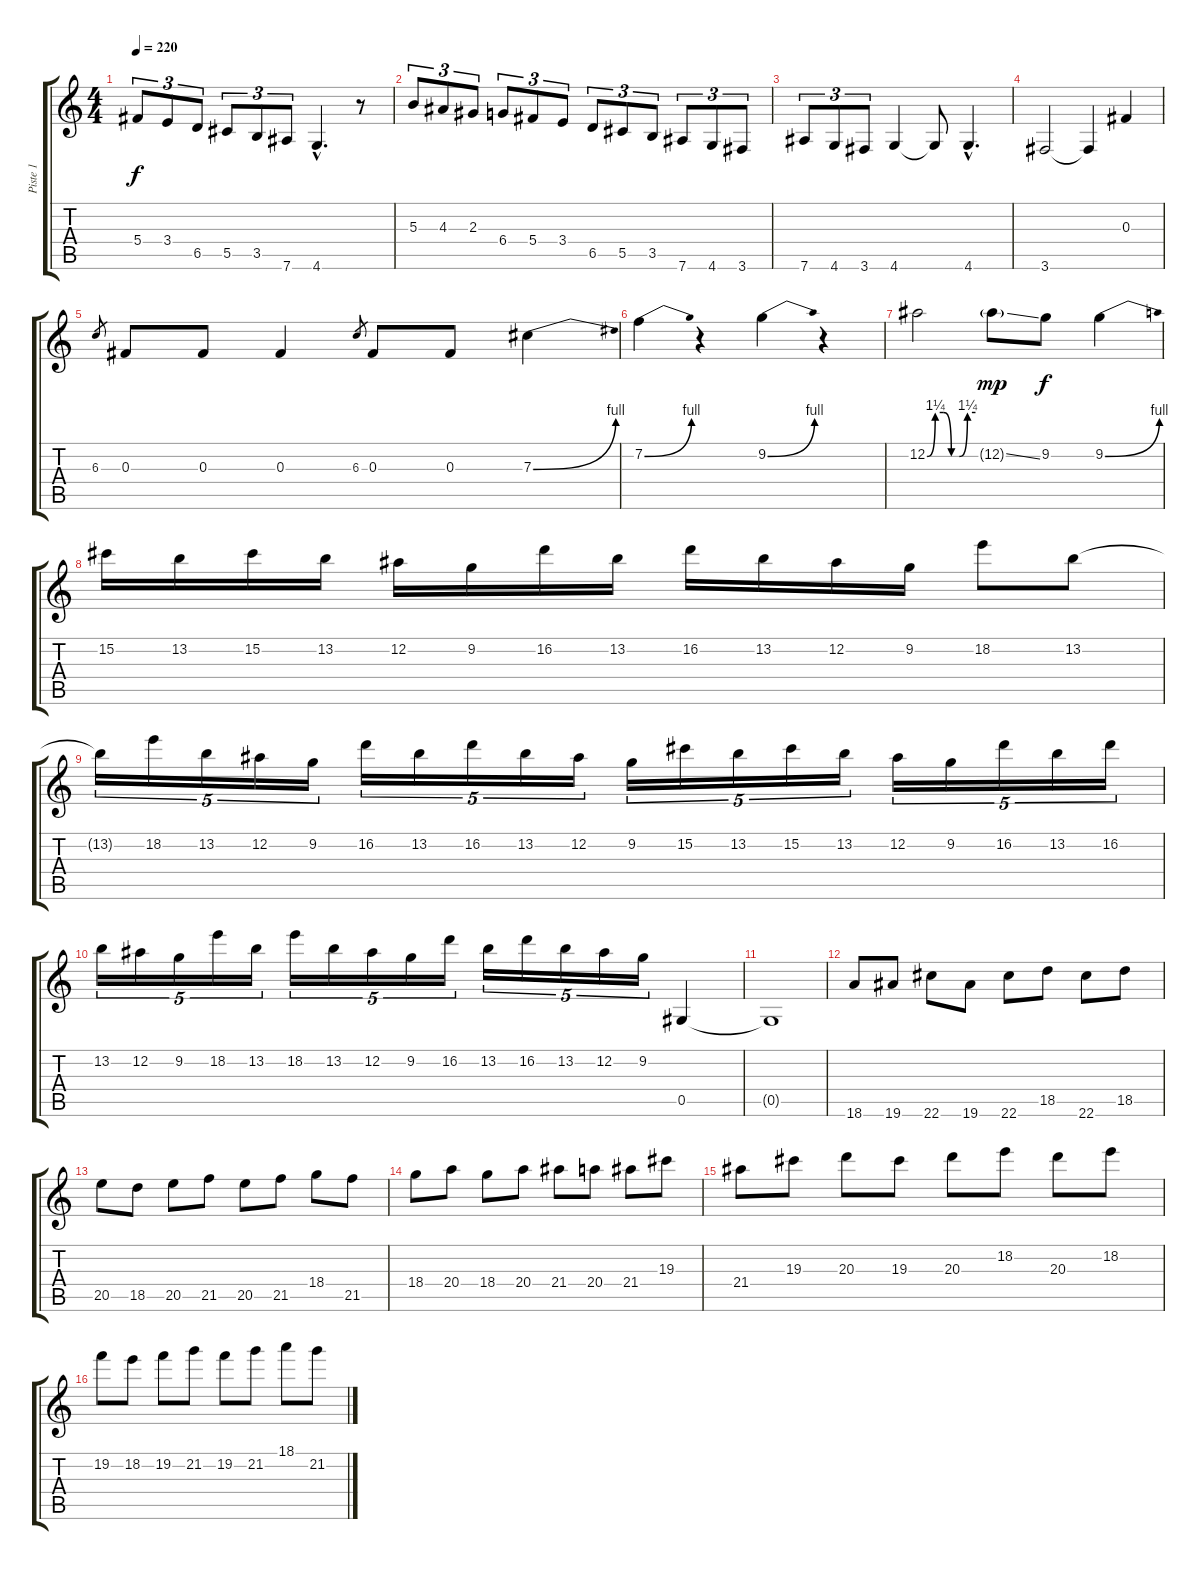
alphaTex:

\track ("Piste 1" "Piste 1") {instrument distortionguitar}
\staff {score tabs}
\tuning (Eb4 Bb3 Gb3 Db3 Ab2 Eb2) {hide}
\ts (4 4)
\tempo 220
\clef g2
\ks c
5.4.8{tu (3 2) dy f} 3.4.8{tu (3 2)} 6.5.8{tu (3 2)} 5.5.8{tu (3 2)} 3.5.8{tu (3 2)} 7.6.8{tu (3 2)} 4.6{hac}.4{d} r.8 |
5.3.8{tu (3 2)} 4.3.8{tu (3 2)} 2.3.8{tu (3 2)} 6.4.8{tu (3 2)} 5.4.8{tu (3 2)} 3.4.8{tu (3 2)} 6.5.8{tu (3 2)} 5.5.8{tu (3 2)} 3.5.8{tu (3 2)} 7.6.8{tu (3 2)} 4.6.8{tu (3 2)} 3.6.8{tu (3 2)} |
7.6.8{tu (3 2)} 4.6.8{tu (3 2)} 3.6.8{tu (3 2)} 4.6.4 4.6{t}.8 4.6{hac}.4{d} |
3.6.2 3.6{t}.4 0.3.4 |
6.3.8{gr} 0.3.8 0.3.8 0.3.4 6.3.8{gr} 0.3.8 0.3.8 7.3{be (bend 0 0 60 4)}.4 |
7.2{be (bend 0 0 60 4)}.4 r.4 9.2{be (bend 0 0 60 4)}.4 r.4 |
12.2{be (custom 0 0 10 5 20 5 30 0 40 0 50 5 60 5)}.2 12.2{ss g}.8{dy mp} 9.2.8{dy f} 9.2{be (bend 0 0 60 4)}.4 |
15.2.16 13.2.16 15.2.16 13.2.16 12.2.16 9.2.16 16.2.16 13.2.16 16.2.16 13.2.16 12.2.16 9.2.16 18.2.8 13.2.8 |
13.2{t}.16{tu (5 4)} 18.2.16{tu (5 4)} 13.2.16{tu (5 4)} 12.2.16{tu (5 4)} 9.2.16{tu (5 4)} 16.2.16{tu (5 4)} 13.2.16{tu (5 4)} 16.2.16{tu (5 4)} 13.2.16{tu (5 4)} 12.2.16{tu (5 4)} 9.2.16{tu (5 4)} 15.2.16{tu (5 4)} 13.2.16{tu (5 4)} 15.2.16{tu (5 4)} 13.2.16{tu (5 4)} 12.2.16{tu (5 4)} 9.2.16{tu (5 4)} 16.2.16{tu (5 4)} 13.2.16{tu (5 4)} 16.2.16{tu (5 4)} |
13.2.16{tu (5 4)} 12.2.16{tu (5 4)} 9.2.16{tu (5 4)} 18.2.16{tu (5 4)} 13.2.16{tu (5 4)} 18.2.16{tu (5 4)} 13.2.16{tu (5 4)} 12.2.16{tu (5 4)} 9.2.16{tu (5 4)} 16.2.16{tu (5 4)} 13.2.16{tu (5 4)} 16.2.16{tu (5 4)} 13.2.16{tu (5 4)} 12.2.16{tu (5 4)} 9.2.16{tu (5 4)} 0.5.4 |
0.5{t}.1 |
18.6.8 19.6.8 22.6.8 19.6.8 22.6.8 18.5.8 22.6.8 18.5.8 |
20.5.8 18.5.8 20.5.8 21.5.8 20.5.8 21.5.8 18.4.8 21.5.8 |
18.4.8 20.4.8 18.4.8 20.4.8 21.4.8 20.4.8 21.4.8 19.3.8 |
21.4.8 19.3.8 20.3.8 19.3.8 20.3.8 18.2.8 20.3.8 18.2.8 |
19.2.8 18.2.8 19.2.8 21.2.8 19.2.8 21.2.8 18.1.8 21.2.8
